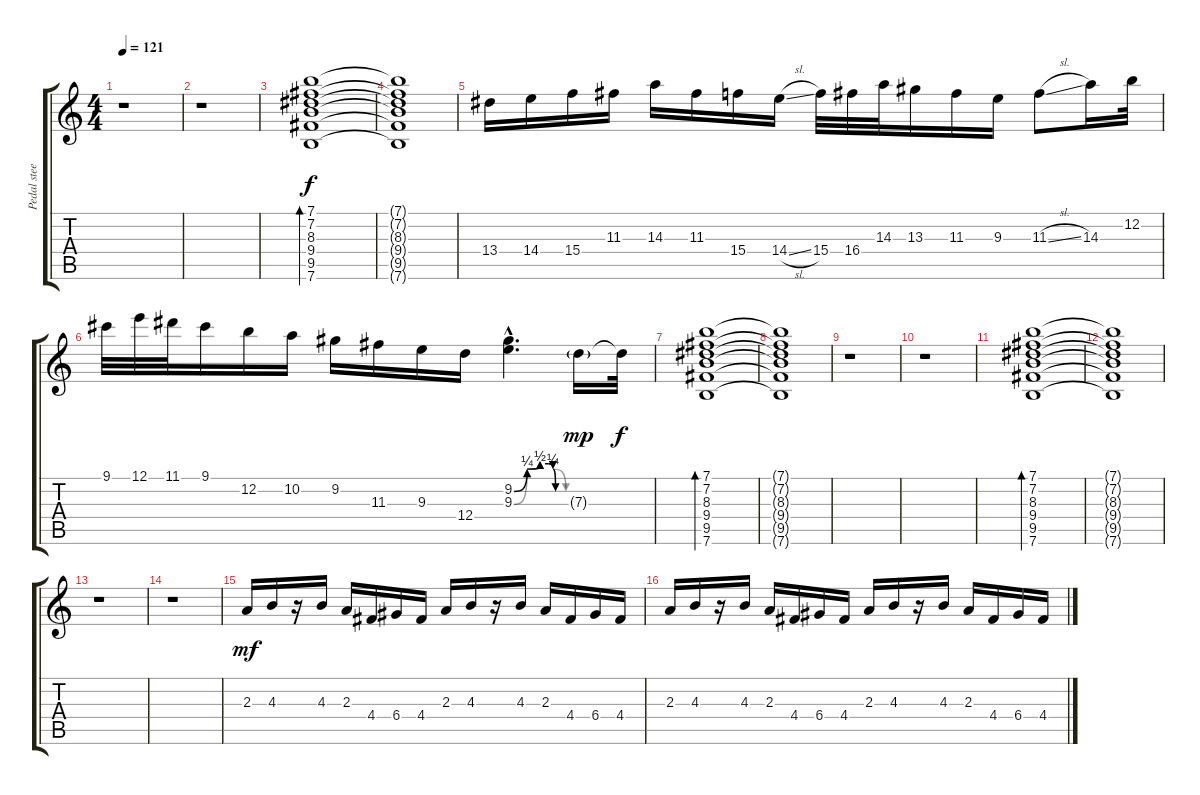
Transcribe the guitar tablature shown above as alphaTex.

\track ("Pedal steel" "Pedal stee") {instrument electricguitarjazz}
\staff {score tabs}
\tuning (E4 B3 G3 D3 A2 E2) {hide}
\ts (4 4)
\tempo 121
\clef g2
\ks c
r.1{dy mf} |
r.1 |
(7.1 7.2 8.3 9.4 9.5 7.6).1{bd 120 dy f} |
(7.1{t} 7.2{t} 8.3{t} 9.4{t} 9.5{t} 7.6{t}).1 |
13.4.16 14.4.16 15.4.16 11.3.16 14.3.16 11.3.16 15.4.16 14.4{sl}.16 15.4.32 16.4.32 14.3.32 13.3.16 11.3.16 9.3.16 11.3{sl}.8 14.3.16 12.2.32 |
9.1.32 12.1.32 11.1.32 9.1.16 12.2.16 10.2.16 9.2.16 11.3.16 9.3.16 12.4.16 (9.2{be (custom 0 0 15 1 30 2 40 2 45 1 48 0 60 0) hac} 9.3{be (custom 0 0 15 1 30 2 40 2 45 1 60 0) hac}).4{d} 7.3{g}.16{dy mp} 7.3{t}.32{dy f} |
(7.1 7.2 8.3 9.4 9.5 7.6).1{bd 120} |
(7.1{t} 7.2{t} 8.3{t} 9.4{t} 9.5{t} 7.6{t}).1 |
r.1 |
r.1 |
(7.1 7.2 8.3 9.4 9.5 7.6).1{bd 120} |
(7.1{t} 7.2{t} 8.3{t} 9.4{t} 9.5{t} 7.6{t}).1 |
r.1 |
r.1 |
2.3.16{dy mf} 4.3.16 r.16 4.3.16 2.3.16 4.4.16 6.4.16 4.4.16 2.3.16 4.3.16 r.16 4.3.16 2.3.16 4.4.16 6.4.16 4.4.16 |
2.3.16 4.3.16 r.16 4.3.16 2.3.16 4.4.16 6.4.16 4.4.16 2.3.16 4.3.16 r.16 4.3.16 2.3.16 4.4.16 6.4.16 4.4.16
